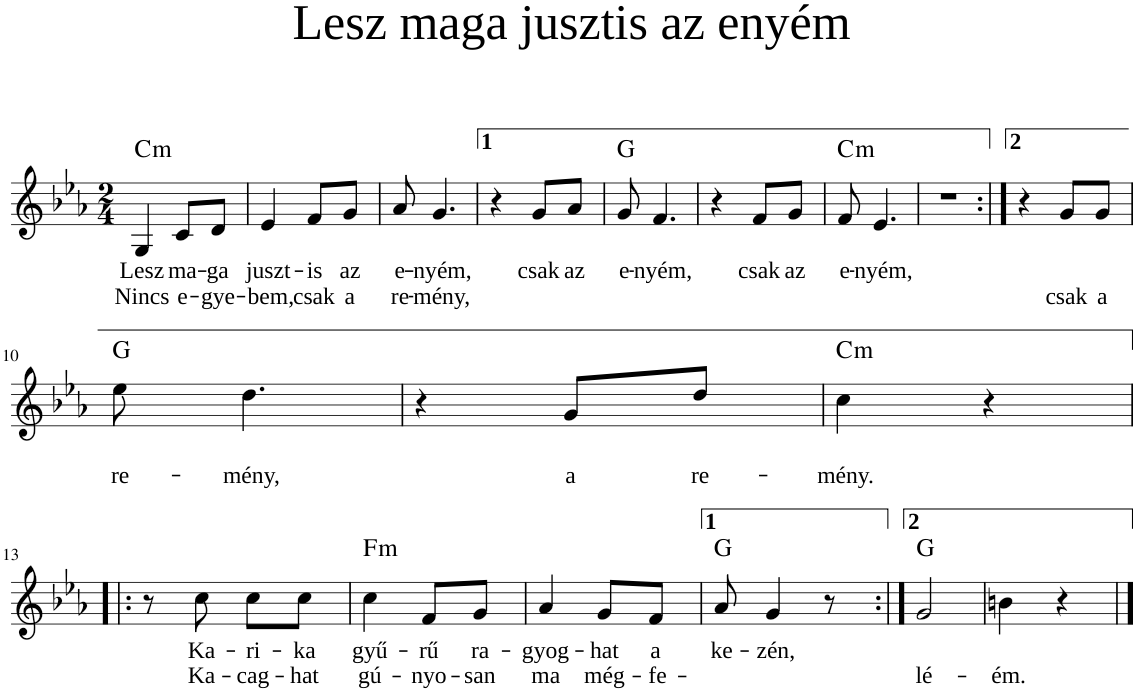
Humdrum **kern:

**kern	**text	**text	**harte
*part1	*part1	*part1	*part1
*staff1	*staff1	*staff1	*
*I"Piano	*	*	*
*I'Pno	*	*	*
*clefG2	*	*	*
*k[b-e-a-]	*	*	*
*M2/4	*	*	*
=1	=1	=1	=1
!	!LO:LY:b	!LO:LY:b	!LO:H:kt=m
4G/	Lesz	Nincs	C:min
!	!LO:LY:b	!LO:LY:b	!
8c/L	ma-	e-	.
!	!LO:LY:b	!LO:LY:b	!
8d/J	ga	gye-	.
=2	=2	=2	=2
!	!LO:LY:b	!LO:LY:b	!
4e-/	juszt-	bem,	.
!	!LO:LY:b	!LO:LY:b	!
8f/L	is	csak	.
!	!LO:LY:b	!LO:LY:b	!
8g/J	az	a	.
=3	=3	=3	=3
!	!LO:LY:b	!LO:LY:b	!
8a-/	e-	re-	.
!	!LO:LY:b	!LO:LY:b	!
4.g/	nyém,	mény,	.
=4	=4	=4	=4
4r	.	.	.
!	!LO:LY:b	!	!
8g/L	csak	.	.
!	!LO:LY:b	!	!
8a-/J	az	.	.
=5	=5	=5	=5
!	!LO:LY:b	!	!
8g/	e-	.	G:maj
!	!LO:LY:b	!	!
4.f/	nyém,	.	.
=6	=6	=6	=6
4r	.	.	.
!	!LO:LY:b	!	!
8f/L	csak	.	.
!	!LO:LY:b	!	!
8g/J	az	.	.
=7	=7	=7	=7
!	!LO:LY:b	!	!LO:H:kt=m
8f/	e-	.	C:min
!	!LO:LY:b	!	!
4.e-/	nyém,	.	.
=8	=8	=8	=8
2r	.	.	.
=9:|!	=9:|!	=9:|!	=9:|!
4r	.	.	.
!	!	!LO:LY:b	!
8g/L	.	csak	.
!	!	!LO:LY:b	!
8g/J	.	a	.
!!LO:LB:g=z
=10	=10	=10	=10
!	!	!LO:LY:b	!
8ee-\	.	re-	G:maj
!	!	!LO:LY:b	!
4.dd\	.	mény,	.
=11	=11	=11	=11
4r	.	.	.
!	!	!LO:LY:b	!
8g/L	.	a	.
!	!	!LO:LY:b	!
8dd/J	.	re-	.
=12	=12	=12	=12
!	!	!LO:LY:b	!LO:H:kt=m
4cc\	.	mény.	C:min
4r	.	.	.
!!LO:LB:g=z
=13!|:	=13!|:	=13!|:	=13!|:
8r	.	.	.
!	!LO:LY:b	!LO:LY:b	!
8cc\	Ka-	Ka-	.
!	!LO:LY:b	!LO:LY:b	!
8cc\L	ri-	cag-	.
!	!LO:LY:b	!LO:LY:b	!
8cc\J	ka	hat	.
=14	=14	=14	=14
!	!LO:LY:b	!LO:LY:b	!LO:H:kt=m
4cc\	gyű-	gú-	F:min
!	!LO:LY:b	!LO:LY:b	!
8f/L	rű	nyo-	.
!	!LO:LY:b	!LO:LY:b	!
8g/J	ra-	san	.
=15	=15	=15	=15
!	!LO:LY:b	!LO:LY:b	!
4a-/	gyog-	ma	.
!	!LO:LY:b	!LO:LY:b	!
8g/L	hat	még-	.
!	!LO:LY:b	!LO:LY:b	!
8f/J	a	-fe-	.
=16	=16	=16	=16
!	!LO:LY:b	!	!
8a-/	ke-	.	G:maj
!	!LO:LY:b	!	!
4g/	zén,	.	.
8r	.	.	.
=17:|!	=17:|!	=17:|!	=17:|!
!	!	!LO:LY:b	!
2g/	.	lé-	G:maj
=18	=18	=18	=18
!	!	!LO:LY:b	!
4bn\	.	ém.	.
4r	.	.	.
==	==	==	==
*-	*-	*-	*-
